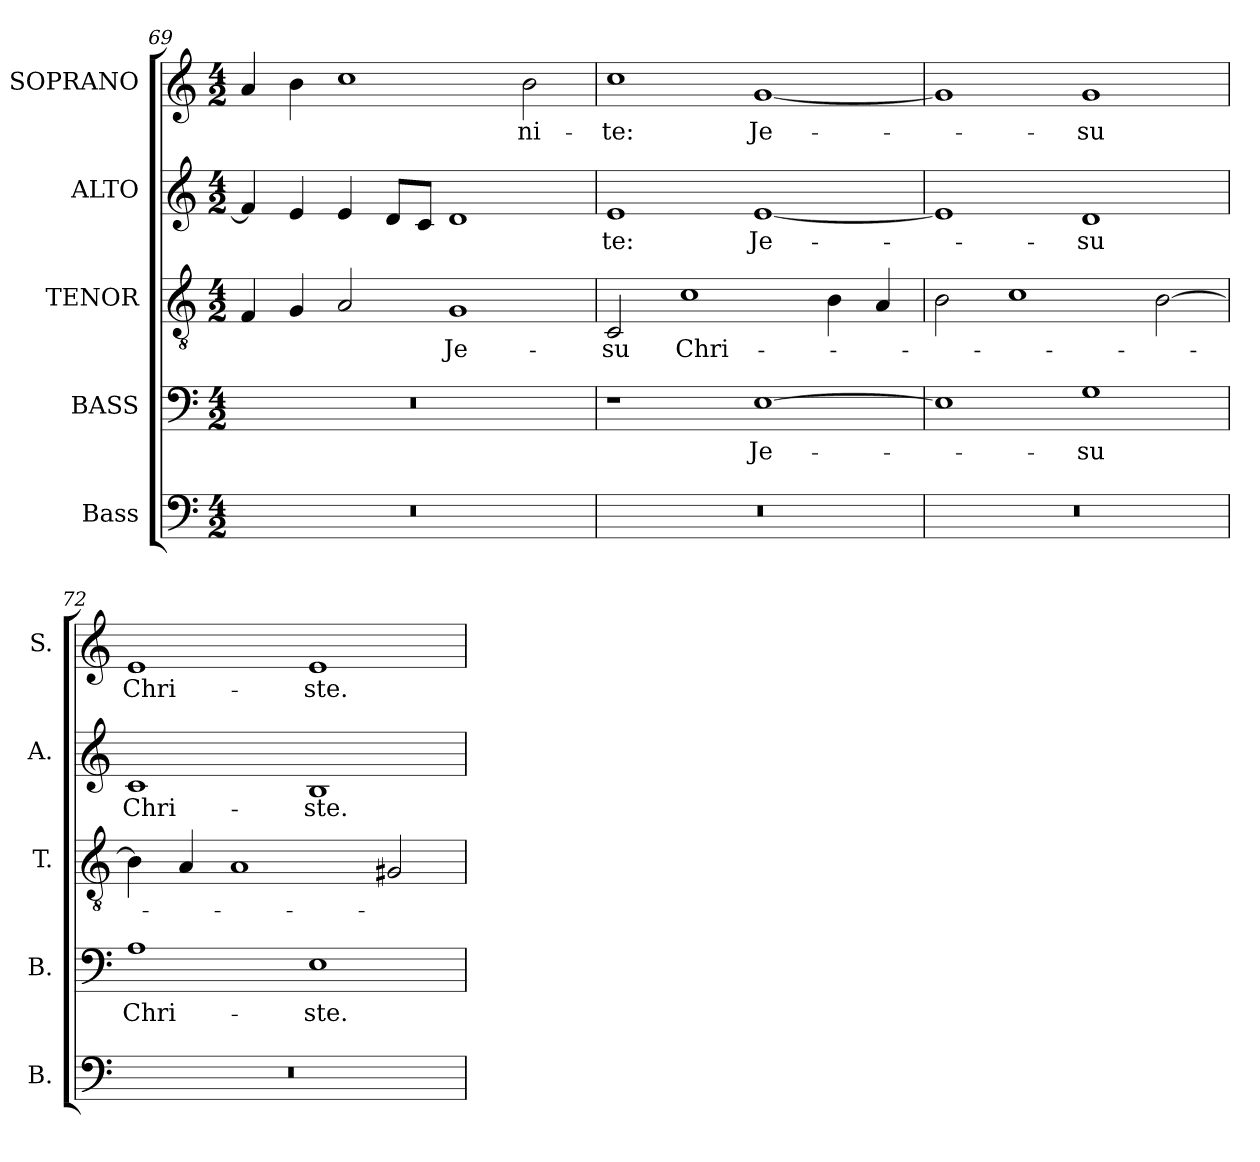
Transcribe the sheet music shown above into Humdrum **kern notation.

**kern	**kern	**text	**kern	**text	**kern	**text	**kern	**text
*part5	*part4	*part4	*part3	*part3	*part2	*part2	*part1	*part1
*staff5	*staff4	*staff4	*staff3	*staff3	*staff2	*staff2	*staff1	*staff1
*I"Bass	*I"BASS	*	*I"TENOR	*	*I"ALTO	*	*I"SOPRANO	*
*I'B.	*I'B.	*	*I'T.	*	*I'A.	*	*I'S.	*
*clefF4	*clefF4	*	*clefGv2	*	*clefG2	*	*clefG2	*
*	*	*	*ITrd7c12	*	*	*	*	*
*k[]	*k[]	*	*k[]	*	*k[]	*	*k[]	*
*C:	*C:	*	*C:	*	*C:	*	*C:	*
*M4/2	*M4/2	*	*M4/2	*	*M4/2	*	*M4/2	*
=69	=69	=69	=69	=69	=69	=69	=69	=69
!LO:N:vis=1	!LO:N:vis=1	!	!	!	!	!	!	!
0r	0r	.	4FFi/	.	4fi/]	.	4ai/	.
.	.	.	4GGi/	.	4ei/	.	4bi\	.
.	.	.	2AAi/	.	4ei/	.	1cci	.
.	.	.	.	.	8di/L	.	.	.
.	.	.	.	.	8ci/J	.	.	.
!	!	!	!	!LO:LY:b:color=#000000	!	!	!	!
.	.	.	1GGi	Je-	1di	.	.	.
!	!	!	!	!	!	!	!	!LO:LY:b:color=#000000
.	.	.	.	.	.	.	2bi\	-ni-
=70	=70	=70	=70	=70	=70	=70	=70	=70
!LO:N:vis=1	!	!	!	!	!	!	!	!
!	!	!	!	!LO:LY:b:color=#000000	!	!	!	!
!	!	!	!	!	!	!LO:LY:b:color=#000000	!	!
!	!	!	!	!	!	!	!	!LO:LY:b:color=#000000
0r	1r	.	2CCi/	-su	1ei	-te:	1cci	-te:
!	!	!	!	!LO:LY:b:color=#000000	!	!	!	!
.	.	.	1Ci	Chri-	.	.	.	.
!	!	!LO:LY:b:color=#000000	!	!	!	!	!	!
!	!	!	!	!	!	!LO:LY:b:color=#000000	!	!
!	!	!	!	!	!	!	!	!LO:LY:b:color=#000000
.	[1Ei	Je-	.	.	[1ei	Je-	[1gi	Je-
.	.	.	4BBi\	.	.	.	.	.
.	.	.	4AAi/	.	.	.	.	.
=71	=71	=71	=71	=71	=71	=71	=71	=71
!LO:N:vis=1	!	!	!	!	!	!	!	!
0r	1Ei]	.	2BBi\	.	1ei]	.	1gi]	.
.	.	.	1Ci	.	.	.	.	.
!	!	!LO:LY:b:color=#000000	!	!	!	!	!	!
!	!	!	!	!	!	!LO:LY:b:color=#000000	!	!
!	!	!	!	!	!	!	!	!LO:LY:b:color=#000000
.	1Gi	-su	.	.	1di	-su	1gi	-su
.	.	.	[2BBi\	.	.	.	.	.
=72	=72	=72	=72	=72	=72	=72	=72	=72
!LO:N:vis=1	!	!	!	!	!	!	!	!
!	!	!LO:LY:b:color=#000000	!	!	!	!	!	!
!	!	!	!	!	!	!LO:LY:b:color=#000000	!	!
!	!	!	!	!	!	!	!	!LO:LY:b:color=#000000
0r	1Ai	Chri-	4BBi\]	.	1ci	Chri-	1ei	Chri-
.	.	.	4AAi/	.	.	.	.	.
.	.	.	1AAi	.	.	.	.	.
!	!	!LO:LY:b:color=#000000	!	!	!	!	!	!
!	!	!	!	!	!	!LO:LY:b:color=#000000	!	!
!	!	!	!	!	!	!	!	!LO:LY:b:color=#000000
.	1Ei	-ste.	.	.	1Bi	-ste.	1ei	-ste.
.	.	.	2GG#Xi/	.	.	.	.	.
=	=	=	=	=	=	=	=	=
*-	*-	*-	*-	*-	*-	*-	*-	*-
